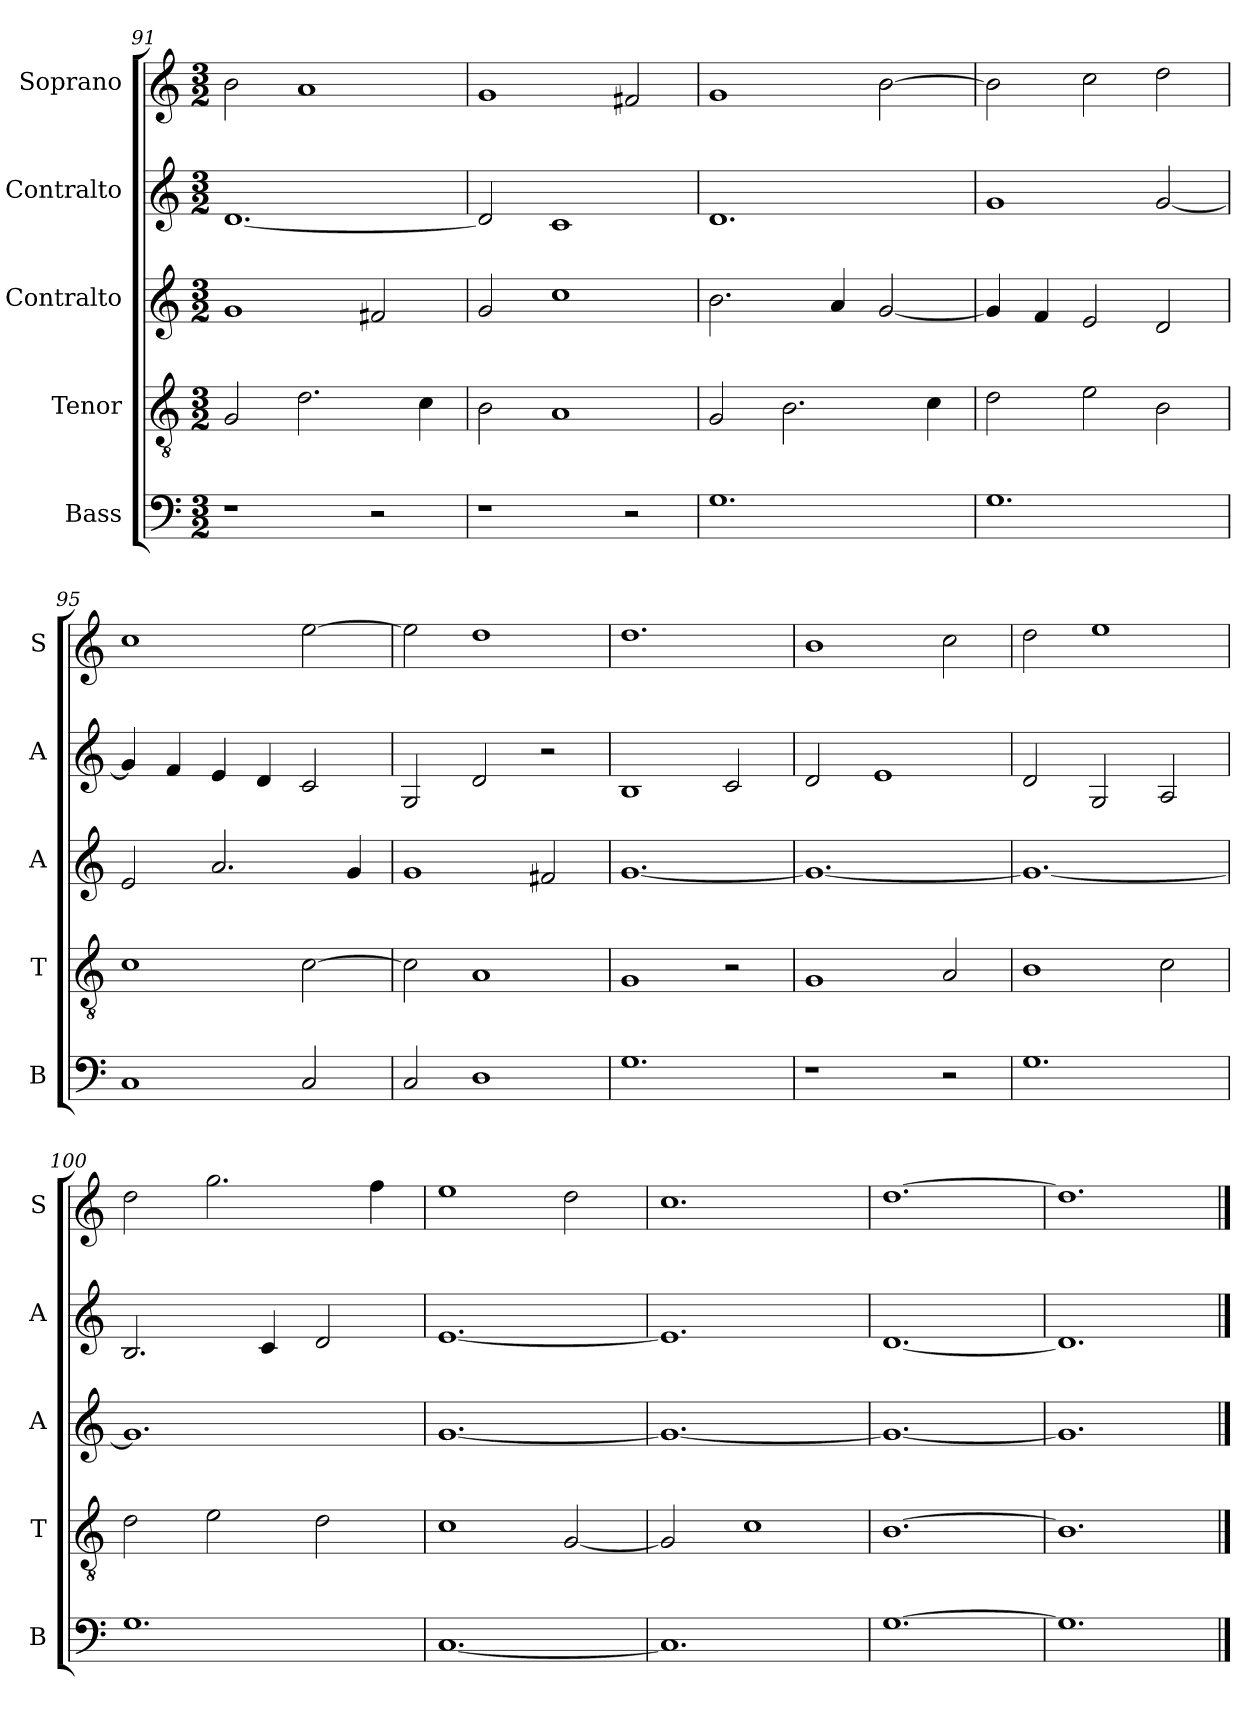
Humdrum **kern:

**kern	**kern	**kern	**kern	**kern
*part5	*part4	*part3	*part2	*part1
*staff5	*staff4	*staff3	*staff2	*staff1
*I"Bass	*I"Tenor	*I"Contralto	*I"Contralto	*I"Soprano
*I'B	*I'T	*I'A	*I'A	*I'S
*clefF4	*clefGv2	*clefG2	*clefG2	*clefG2
*k[]	*k[]	*k[]	*k[]	*k[]
*G:mix	*G:mix	*G:mix	*G:mix	*G:mix
*M3/2	*M3/2	*M3/2	*M3/2	*M3/2
=91	=91	=91	=91	=91
1r	2G	1g	[1.d	2b
.	2.d	.	.	1a
2r	.	2f#X	.	.
.	4c	.	.	.
=92	=92	=92	=92	=92
1r	2B	2g	2d]	1g
.	1A	1cc	1c	.
2r	.	.	.	2f#X
=93	=93	=93	=93	=93
1.G	2G	2.b	1.d	1g
.	2.B	.	.	.
.	.	4a	.	.
.	.	[2g	.	[2b
.	4c	.	.	.
=94	=94	=94	=94	=94
1.G	2d	4g]	1g	2b]
.	.	4f	.	.
.	2e	2e	.	2cc
.	2B	2d	[2g	2dd
=95	=95	=95	=95	=95
1C	1c	2e	4g]	1cc
.	.	.	4f	.
.	.	2.a	4e	.
.	.	.	4d	.
2C	[2c	.	2c	[2ee
.	.	4g	.	.
=96	=96	=96	=96	=96
2C	2c]	1g	2G	2ee]
1D	1A	.	2d	1dd
.	.	2f#X	2r	.
=97	=97	=97	=97	=97
1.G	1G	[1.g	1B	1.dd
.	2r	.	2c	.
=98	=98	=98	=98	=98
1r	1G	1.g_	2d	1b
.	.	.	1e	.
2r	2A	.	.	2cc
=99	=99	=99	=99	=99
1.G	1B	1.g_	2d	2dd
.	.	.	2G	1ee
.	2c	.	2A	.
=100	=100	=100	=100	=100
1.G	2d	1.g]	2.B	2dd
.	2e	.	.	2.gg
.	.	.	4c	.
.	2d	.	2d	.
.	.	.	.	4ff
=101	=101	=101	=101	=101
[1.C	1c	[1.g	[1.e	1ee
.	[2G	.	.	2dd
=102	=102	=102	=102	=102
1.C]	2G]	1.g_	1.e]	1.cc
.	1c	.	.	.
=103	=103	=103	=103	=103
[1.G	[1.B	1.g_	[1.d	[1.dd
=104	=104	=104	=104	=104
1.G]	1.B]	1.g]	1.d]	1.dd]
==	==	==	==	==
*-	*-	*-	*-	*-
